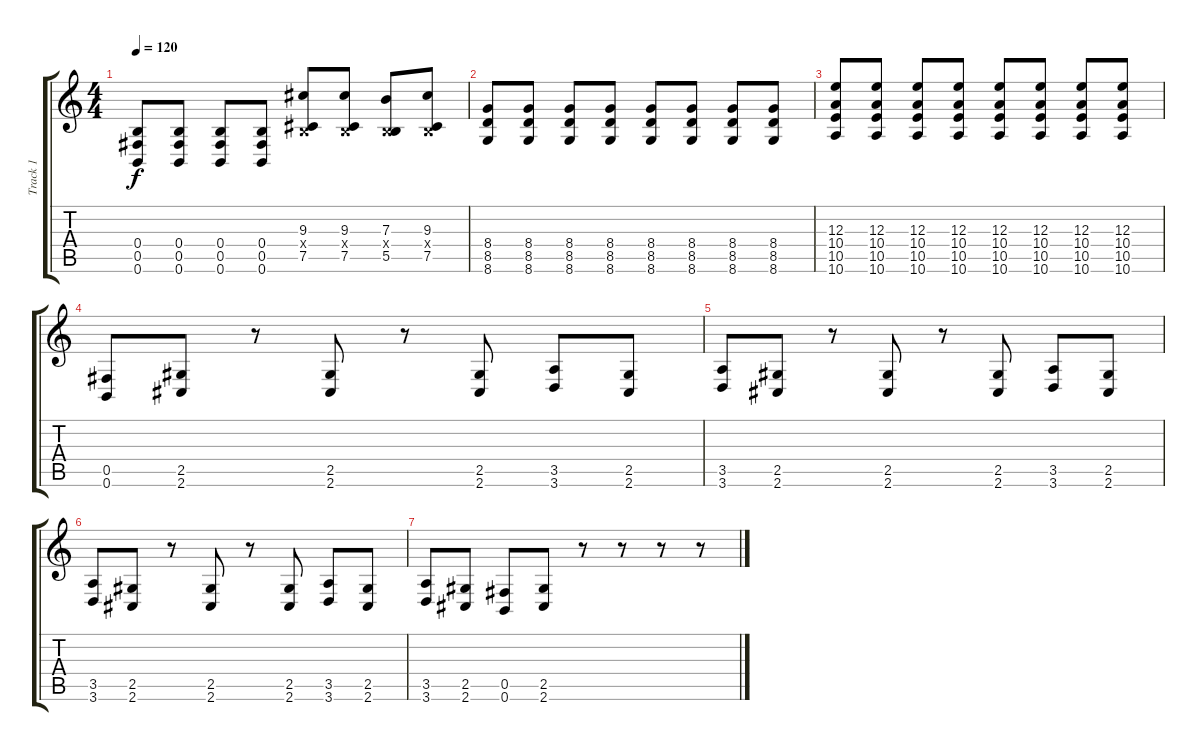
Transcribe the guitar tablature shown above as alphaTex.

\track ("Track 1" "Track 1") {instrument distortionguitar}
\staff {score tabs}
\tuning (Db4 Ab3 E3 B2 Gb2 B1) {hide}
\ts (4 4)
\tempo 120
\clef g2
\ks c
(0.4 0.5 0.6).8{dy f} (0.4 0.5 0.6).8 (0.4 0.5 0.6).8 (0.4 0.5 0.6).8 (9.3 0.4{x} 7.5).8 (9.3 0.4{x} 7.5).8 (7.3 0.4{x} 5.5).8 (9.3 0.4{x} 7.5).8 |
(8.4 8.5 8.6).8 (8.4 8.5 8.6).8 (8.4 8.5 8.6).8 (8.4 8.5 8.6).8 (8.4 8.5 8.6).8 (8.4 8.5 8.6).8 (8.4 8.5 8.6).8 (8.4 8.5 8.6).8 |
(12.3 10.4 10.5 10.6).8 (12.3 10.4 10.5 10.6).8 (12.3 10.4 10.5 10.6).8 (12.3 10.4 10.5 10.6).8 (12.3 10.4 10.5 10.6).8 (12.3 10.4 10.5 10.6).8 (12.3 10.4 10.5 10.6).8 (12.3 10.4 10.5 10.6).8 |
(0.5 0.6).8 (2.5 2.6).8 r.8 (2.5 2.6).8 r.8 (2.5 2.6).8 (3.5 3.6).8 (2.5 2.6).8 |
(3.5 3.6).8 (2.5 2.6).8 r.8 (2.5 2.6).8 r.8 (2.5 2.6).8 (3.5 3.6).8 (2.5 2.6).8 |
(3.5 3.6).8 (2.5 2.6).8 r.8 (2.5 2.6).8 r.8 (2.5 2.6).8 (3.5 3.6).8 (2.5 2.6).8 |
(3.5 3.6).8 (2.5 2.6).8 (0.5 0.6).8 (2.5 2.6).8 r.8 r.8 r.8 r.8
